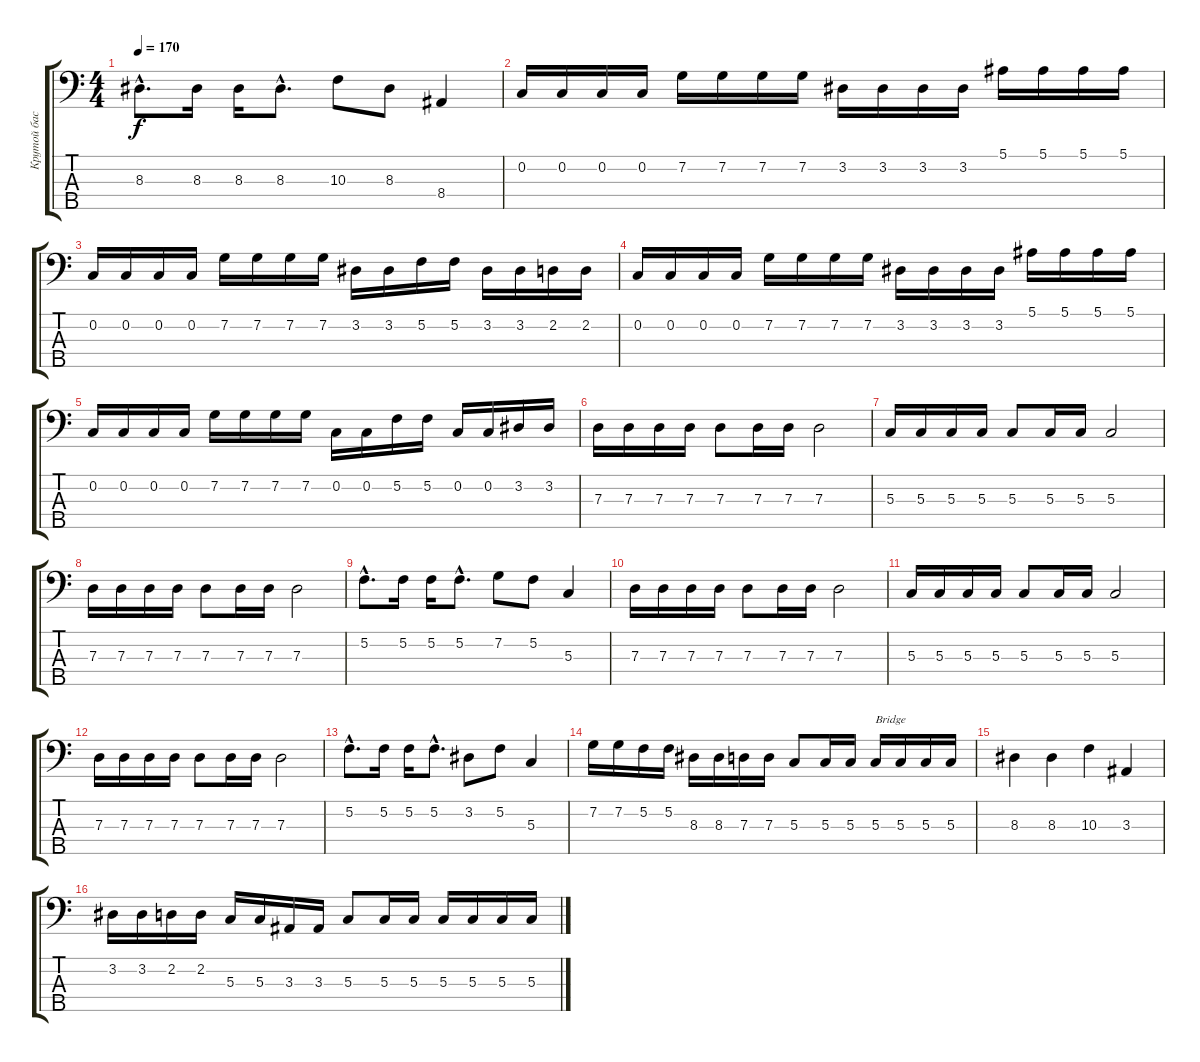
\track ("Крутой бас" "Крутой бас") {instrument electricbassfinger}
\staff {score tabs}
\tuning (F2 C2 G1 D1 A0) {hide}
\ts (4 4)
\tempo 170
\clef f4
\ks c
8.3{hac}.8{d dy f} 8.3.16 8.3.16 8.3{hac}.8{d} 10.3.8 8.3.8 8.4.4 |
0.2.16 0.2.16 0.2.16 0.2.16 7.2.16 7.2.16 7.2.16 7.2.16 3.2.16 3.2.16 3.2.16 3.2.16 5.1.16 5.1.16 5.1.16 5.1.16 |
0.2.16 0.2.16 0.2.16 0.2.16 7.2.16 7.2.16 7.2.16 7.2.16 3.2.16 3.2.16 5.2.16 5.2.16 3.2.16 3.2.16 2.2.16 2.2.16 |
0.2.16 0.2.16 0.2.16 0.2.16 7.2.16 7.2.16 7.2.16 7.2.16 3.2.16 3.2.16 3.2.16 3.2.16 5.1.16 5.1.16 5.1.16 5.1.16 |
0.2.16 0.2.16 0.2.16 0.2.16 7.2.16 7.2.16 7.2.16 7.2.16 0.2.16 0.2.16 5.2.16 5.2.16 0.2.16 0.2.16 3.2.16 3.2.16 |
7.3.16 7.3.16 7.3.16 7.3.16 7.3.8 7.3.16 7.3.16 7.3.2 |
5.3.16 5.3.16 5.3.16 5.3.16 5.3.8 5.3.16 5.3.16 5.3.2 |
7.3.16 7.3.16 7.3.16 7.3.16 7.3.8 7.3.16 7.3.16 7.3.2 |
5.2{hac}.8{d} 5.2.16 5.2.16 5.2{hac}.8{d} 7.2.8 5.2.8 5.3.4 |
7.3.16 7.3.16 7.3.16 7.3.16 7.3.8 7.3.16 7.3.16 7.3.2 |
5.3.16 5.3.16 5.3.16 5.3.16 5.3.8 5.3.16 5.3.16 5.3.2 |
7.3.16 7.3.16 7.3.16 7.3.16 7.3.8 7.3.16 7.3.16 7.3.2 |
5.2{hac}.8{d} 5.2.16 5.2.16 5.2{hac}.8{d} 3.2.8 5.2.8 5.3.4 |
7.2.16 7.2.16 5.2.16 5.2.16 8.3.16 8.3.16 7.3.16 7.3.16 5.3.8 5.3.16 5.3.16 5.3.16{txt "Bridge"} 5.3.16 5.3.16 5.3.16 |
8.3.4 8.3.4 10.3.4 3.3.4 |
3.2.16 3.2.16 2.2.16 2.2.16 5.3.16 5.3.16 3.3.16 3.3.16 5.3.8 5.3.16 5.3.16 5.3.16 5.3.16 5.3.16 5.3.16
